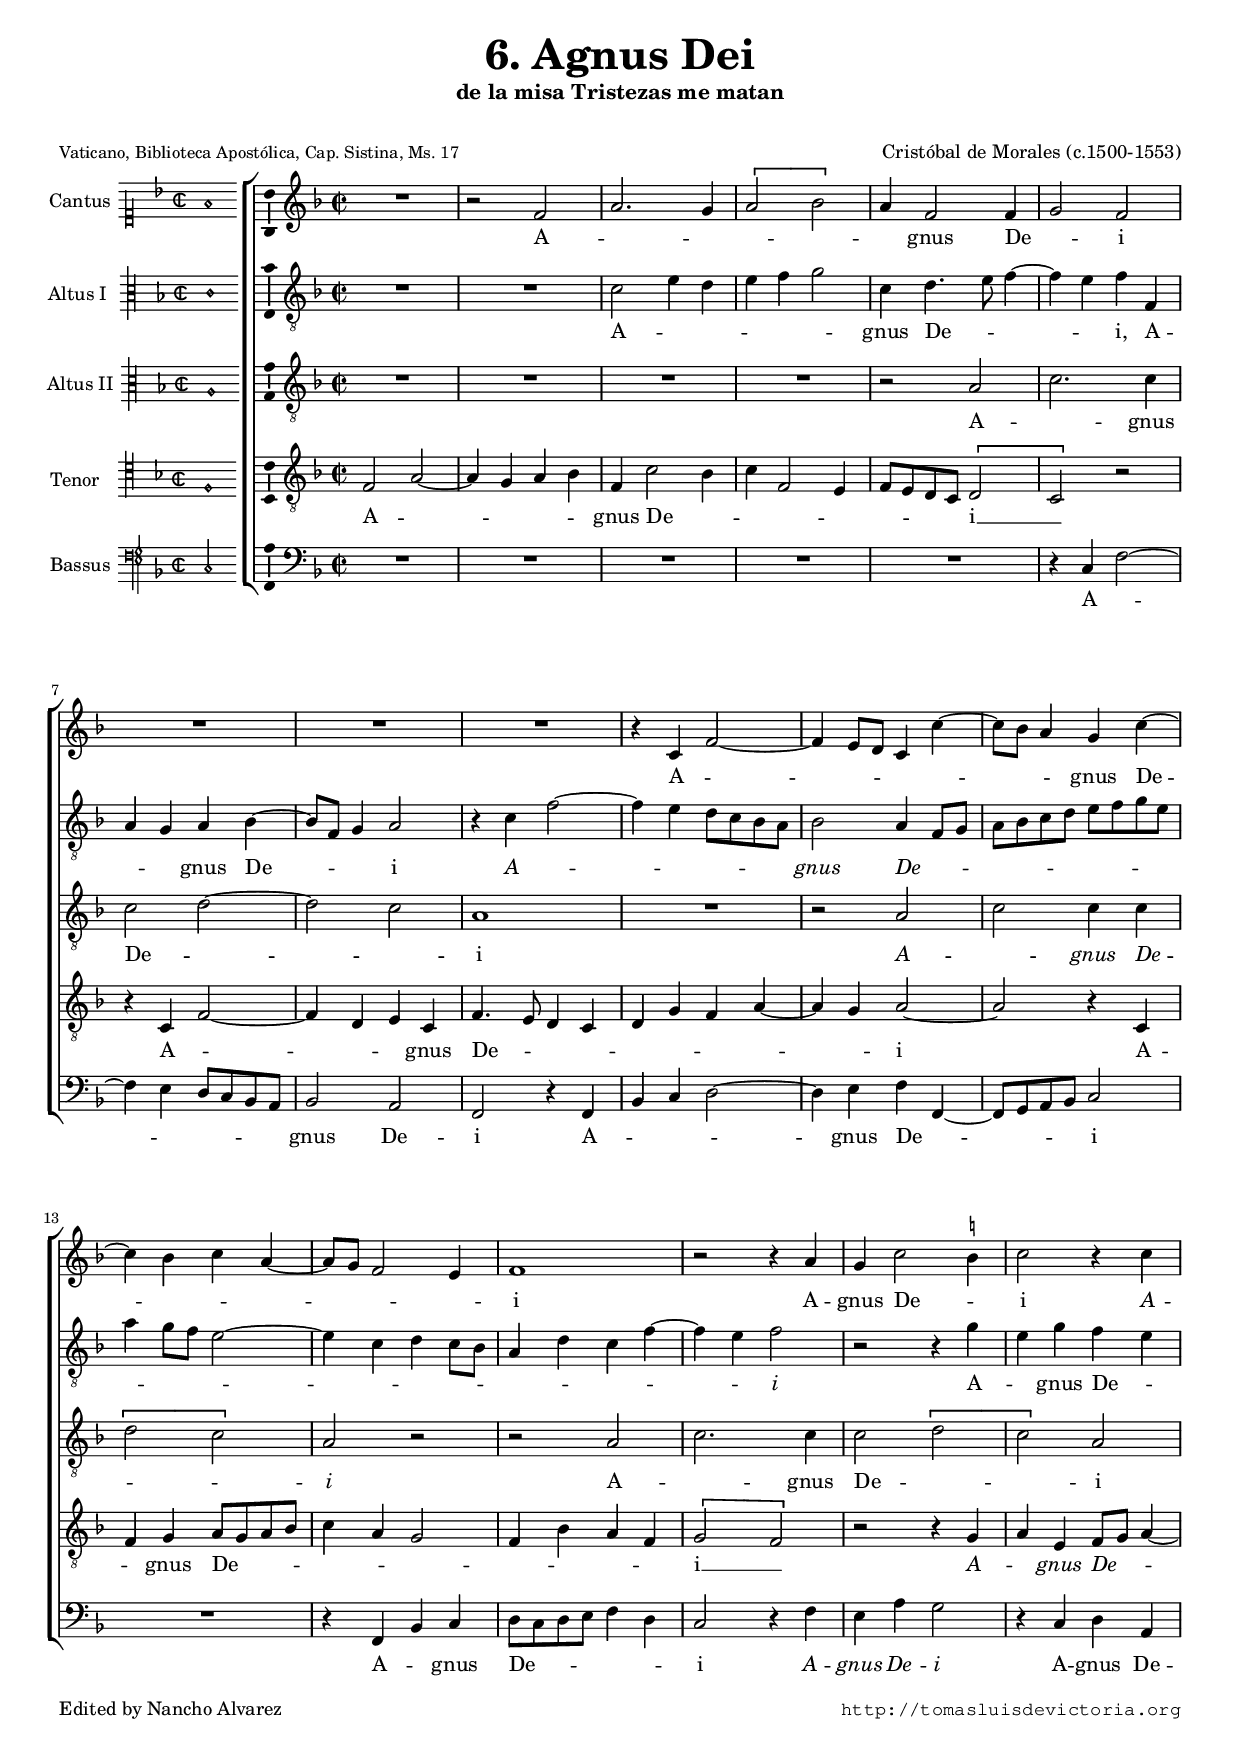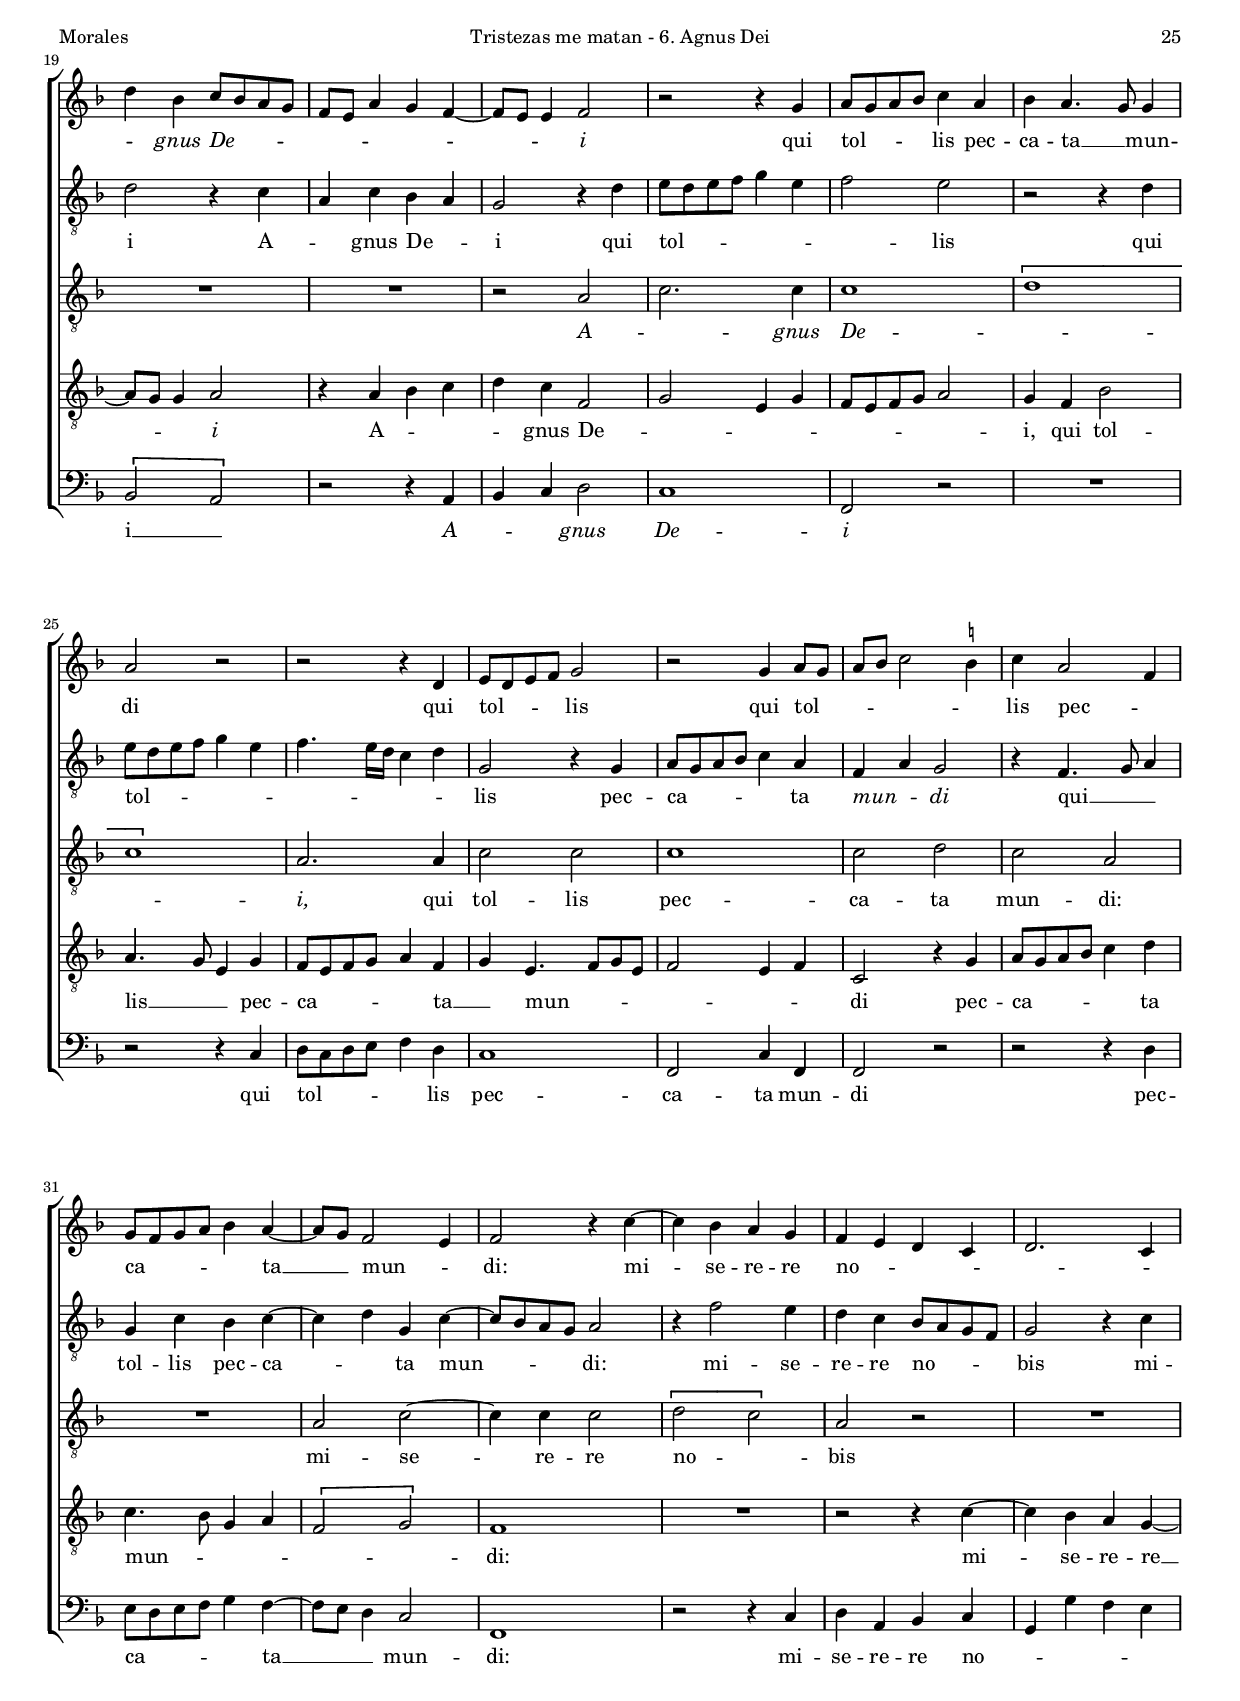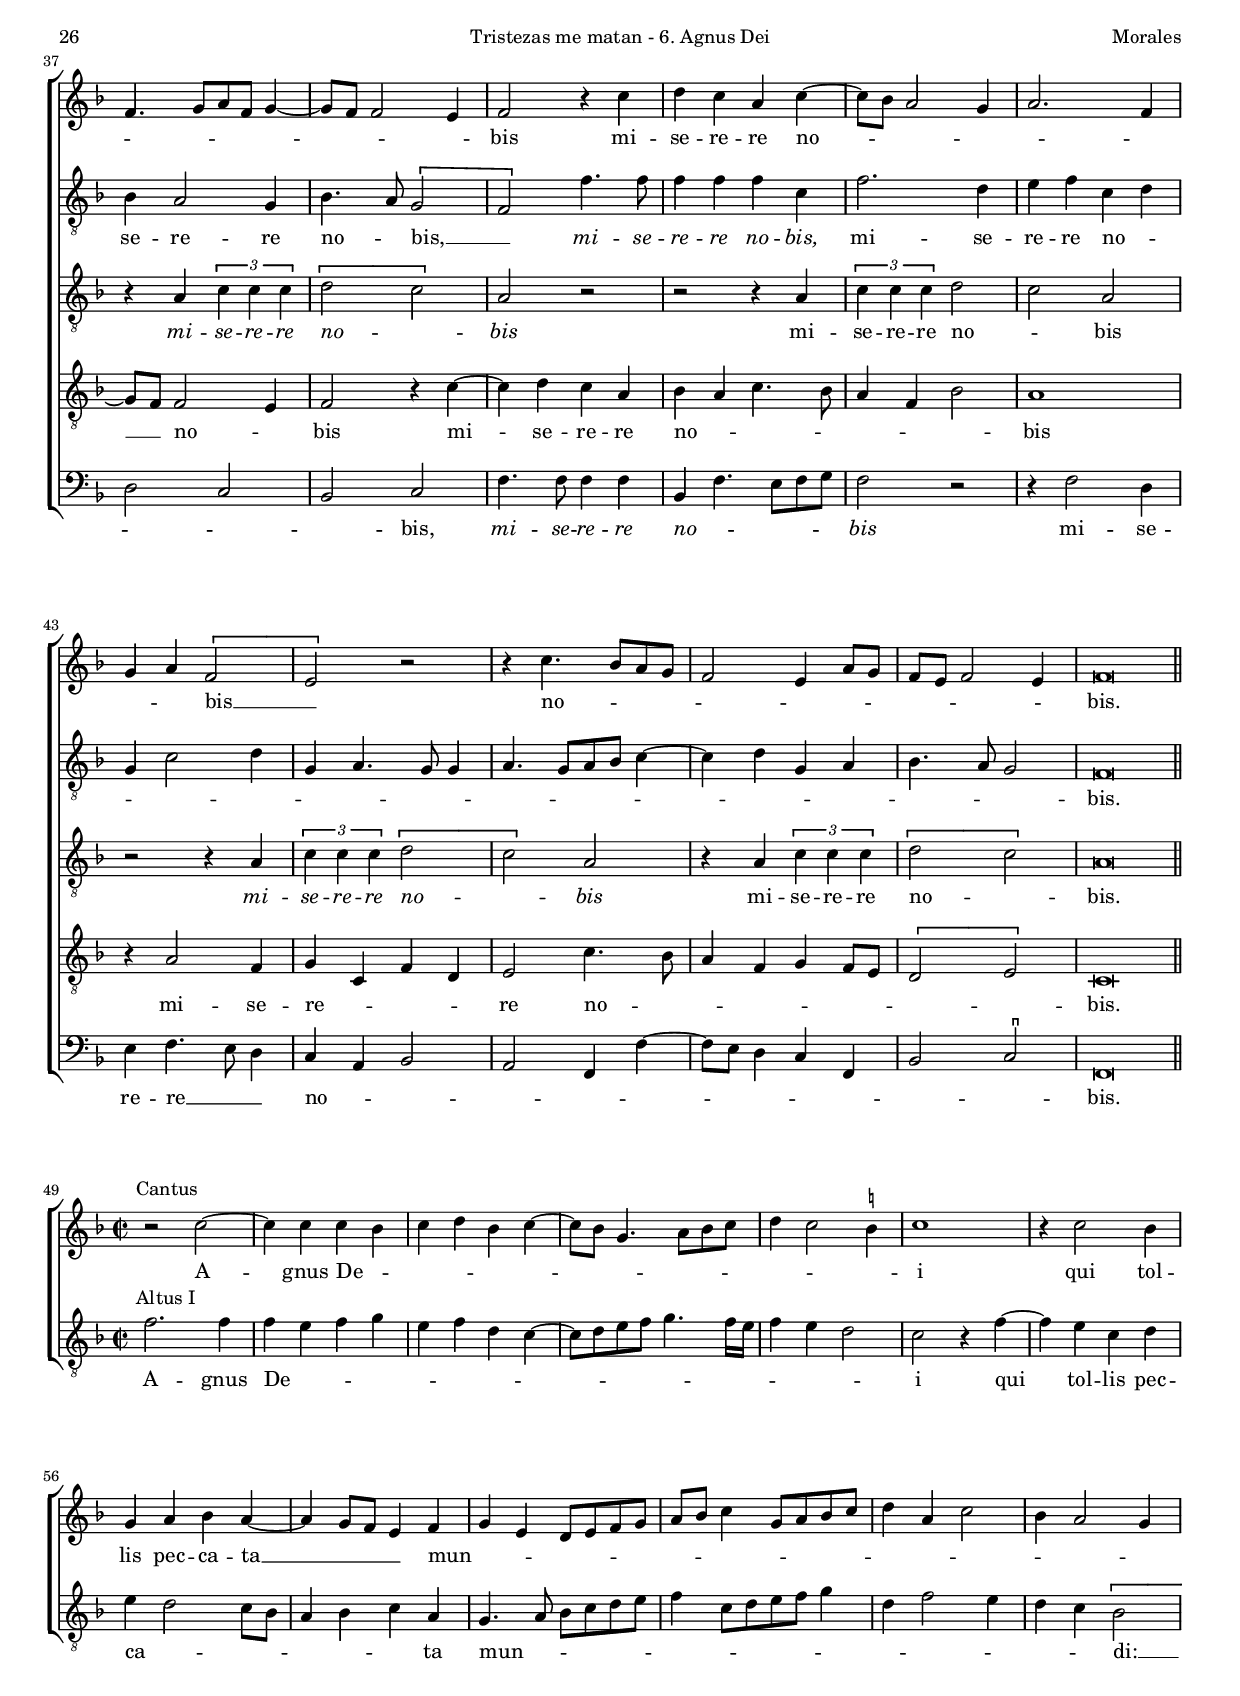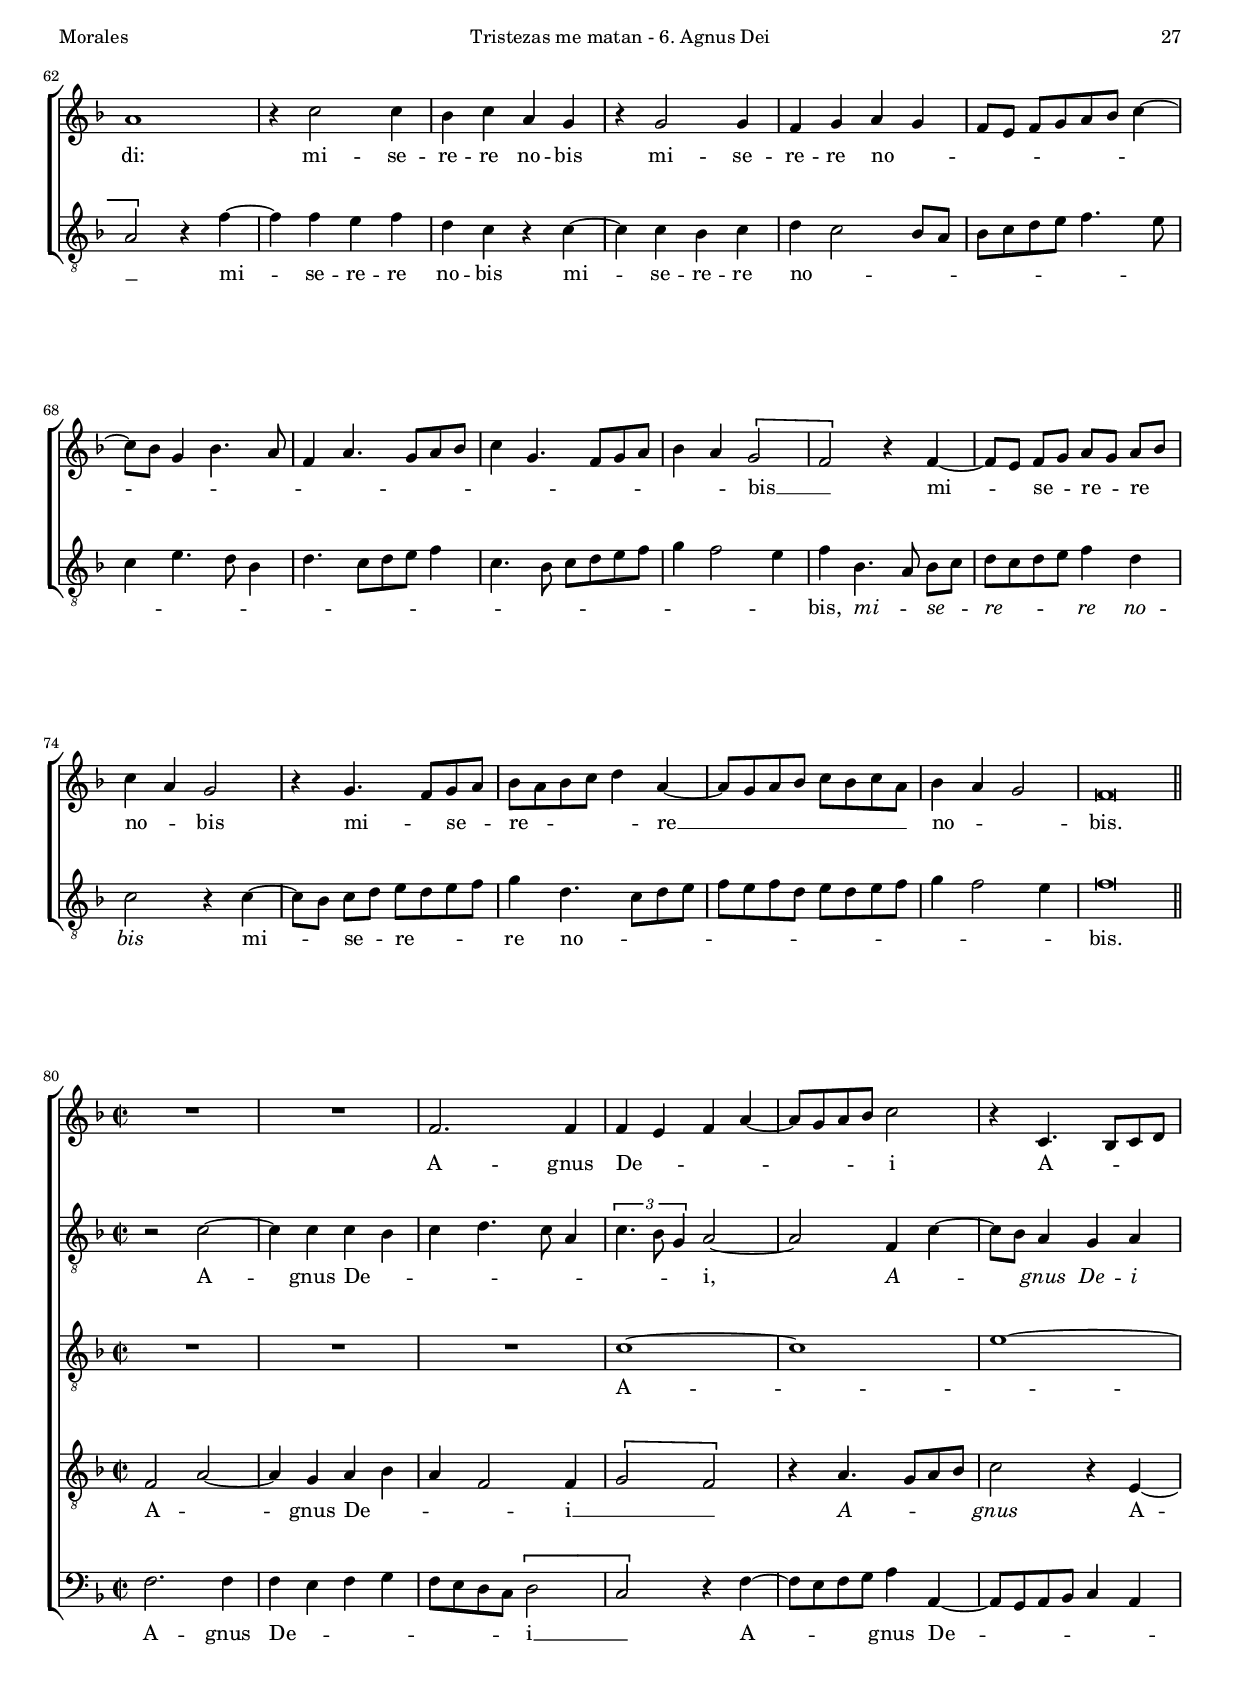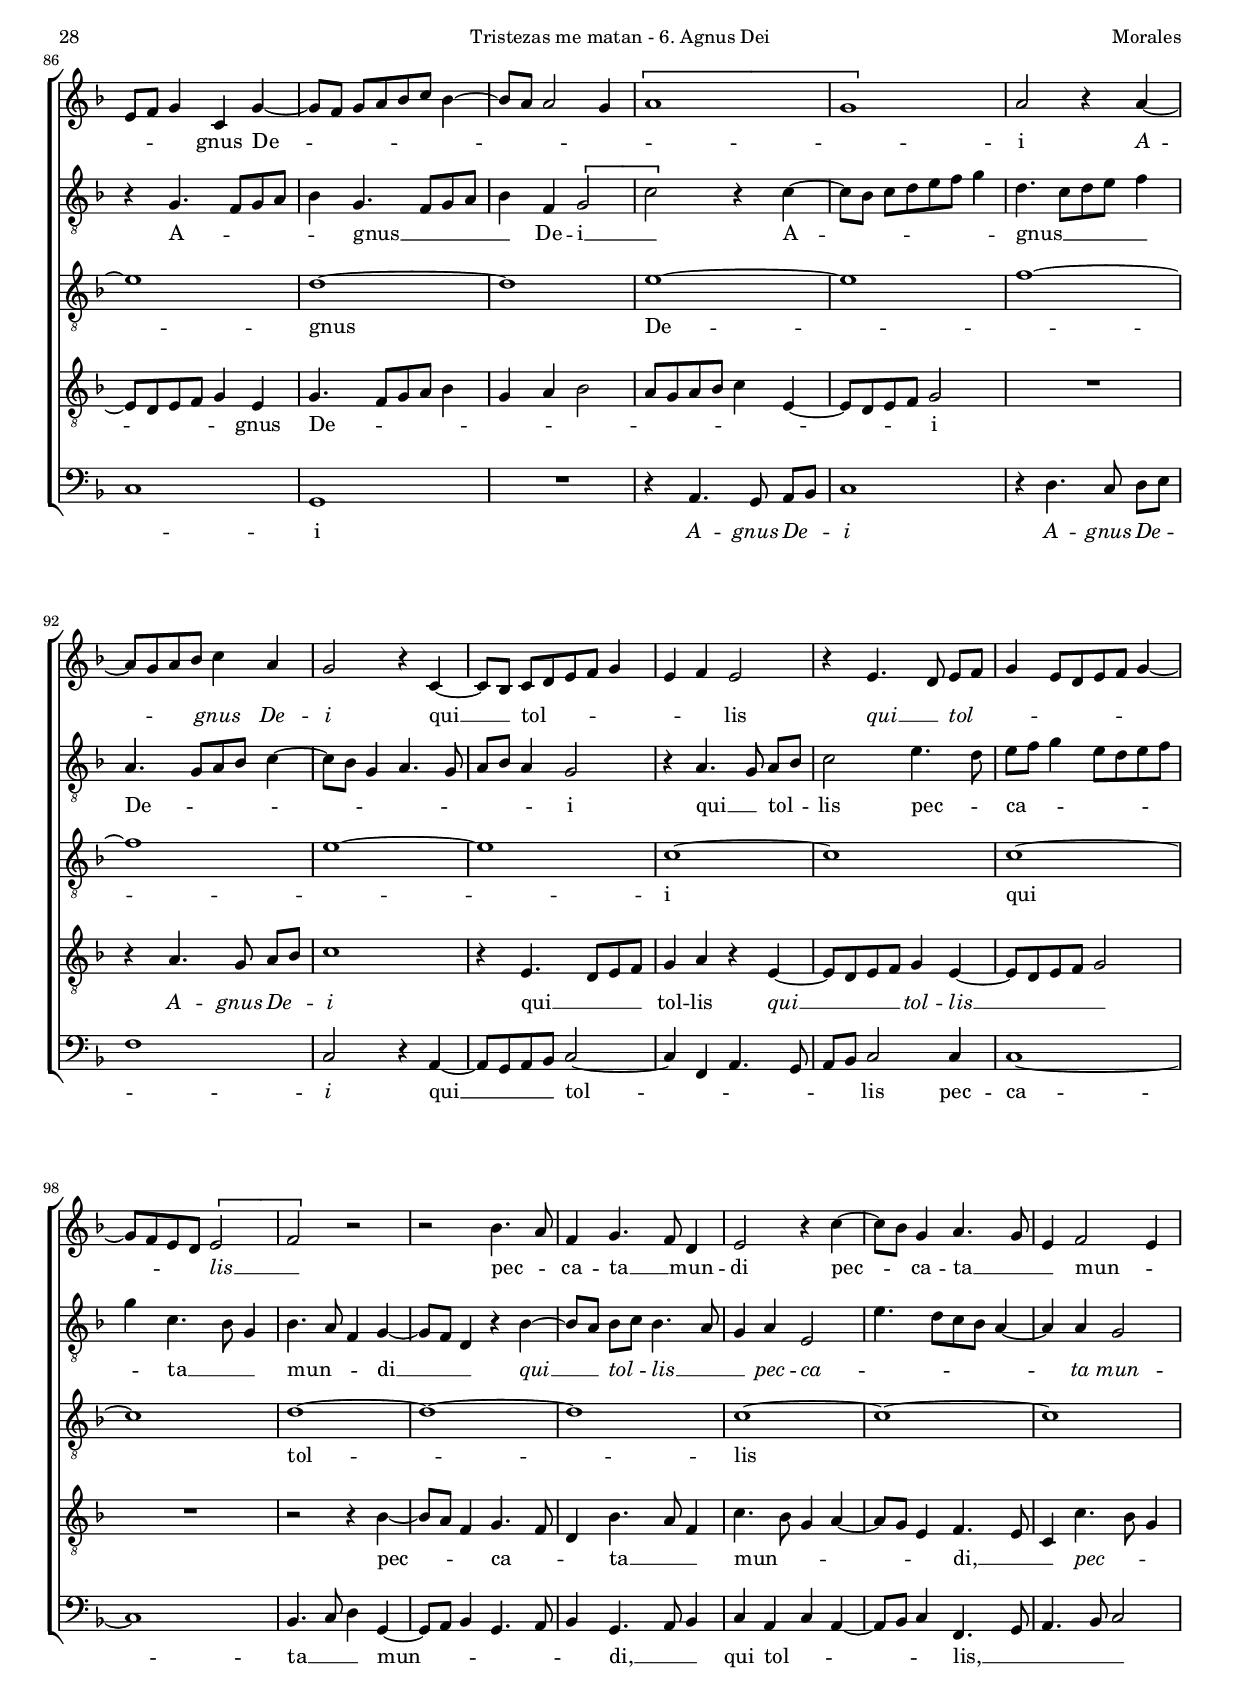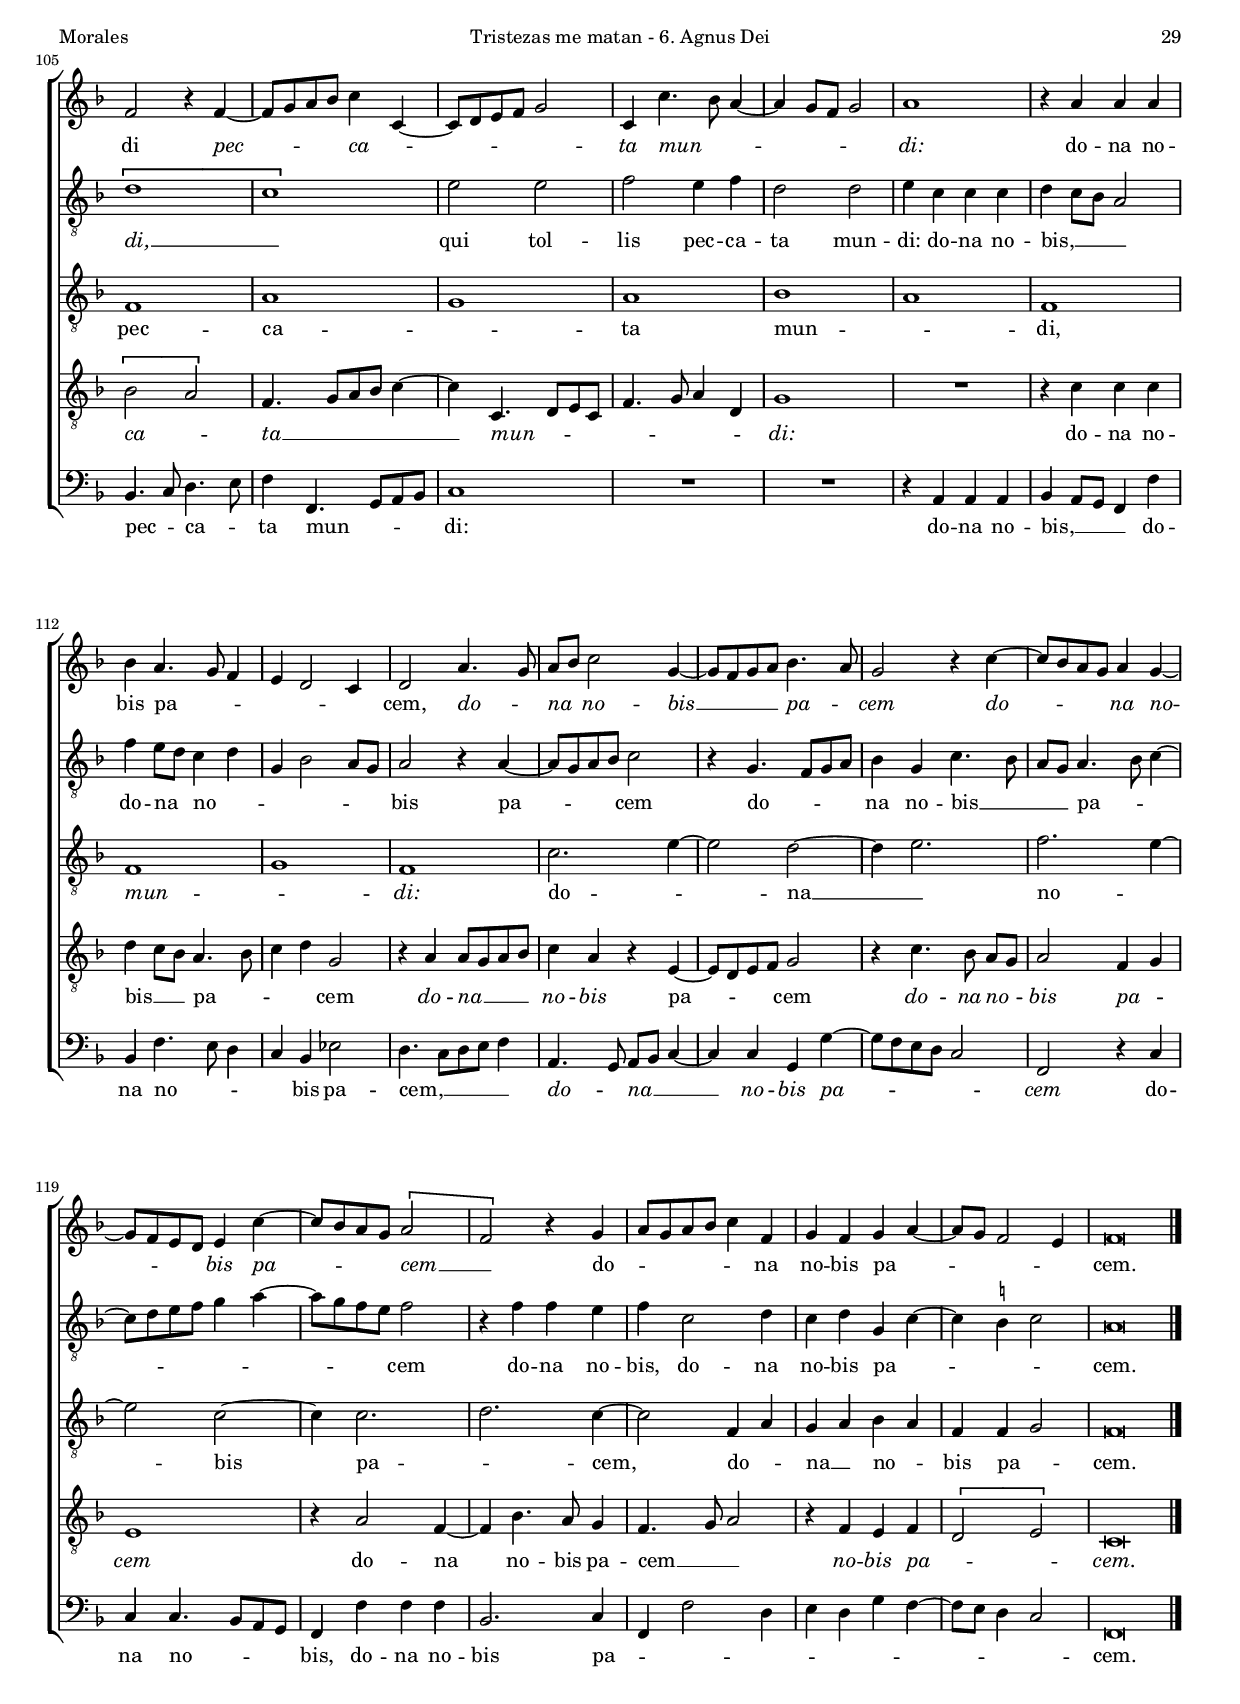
\version "2.18.0"

#(set-default-paper-size "a4")
#(set-global-staff-size 16.35)
#(ly:set-option 'point-and-click #f)
%mobile -s14.5 -i3.0

italicas=\override LyricText.font-shape = #'italic
rectas=\override LyricText.font-shape = #'upright
ss=\once \set suggestAccidentals = ##t
incipitwidth = 20

htitle="Tristezas me matan - 6. Agnus Dei"
hcomposer="Morales"

\header {
	title=\markup{\fontsize #3 "6. Agnus Dei"}
	subtitle="de la misa Tristezas me matan"
	subsubtitle=\markup{\column{" "}}
	composer="Cristóbal de Morales (c.1500-1553)"
        pdfauthor=\composer
	%opus="(-)"
	poet=\markup{\smaller "Vaticano, Biblioteca Apostólica, Cap. Sistina, Ms. 17"} 
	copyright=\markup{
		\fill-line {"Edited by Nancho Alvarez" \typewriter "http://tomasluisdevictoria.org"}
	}
%	tagline=""
}

global={\key f \major \time 2/2 \skip 1*48 \bar "||" \break
	\override Score.TimeSignature.break-visibility = #'#(#f #t #t)
			\time 2/2 \skip 1*31 \bar "||" \break
			\time 2/2 \skip 1*46 \bar "|."
}


cantus=\relative c'{
	R1
	r2 f
	a2. g4
	\[a2 bes\]
	a4 f2 f4
	g2 f
	R1*3
	r4 c f2 ~
	f4 e8 d c4 c' ~
	c8 bes a4 g c ~
	c bes c a ~
	a8 g f2 e4
	f1
	r2 r4 a
	g c2 \ss b4
	c2 r4 c
	d4 bes c8 bes a g
	f e a4 g f ~
	f8 e e4 f2
	r2 r4 g
	a8 g a bes c4 a
	bes4 a4. g8 g4
	a2 r
	r r4 d,
	e8 d e f g2
	r2 g4 a8 g
	a bes c2 \ss b4
	c4 a2 f4
	g8 f g a bes4 a ~
	a8 g f2 e4
	f2 r4 c' ~
	c4 bes a g f e d c
	d2. c4
	f4. g8[ a f] g4 ~
	g8 f f2 e4
	f2 r4 c'
	d c a c ~
	c8 bes a2 g4
	a2. f4
	g a \[f2
	e\] r
	r4 c'4. bes8 a g
	f2 e4 a8 g
	f e f2 e4
	f\breve*1/2
	\once \override Score.TextScript.padding = #2
	\once \override Score.TextScript.X-offset = #-1
	s4*0^\markup{"Cantus"}
	r2 c' ~
	c4 c c bes
	c d bes c ~
	c8 bes g4. a8 bes c
	d4 c2 \ss b4
	c1
	r4 c2 bes4
	g a bes a ~
	a g8 f e4 f
	g e d8 e f g
	a bes c4 g8 a bes c
	d4 a c2
	bes4 a2 g4
	a1
	r4 c2 c4
	bes c a g % CSIC sugiere b
	r4 g2 g4
	f g a g
	f8[ e] f[ g a bes] c4 ~
	c8 bes g4 bes4. a8
	f4 a4. g8 a bes
	c4 g4. f8 g a
	bes4 a \[g2
	f\] r4 f ~
	f8[ e] f[ g] a[ g] a[ bes]
	c4 a g2
	r4 g4. f8 g a
	bes a bes c d4 a ~
	a8 g a bes c bes c a
	bes4 a g2
	f\breve*1/2
	R1*2
	f2. f4
	f e f a ~
	a8 g a bes c2
	r4 c,4. bes8 c d
	e f g4 c, g' ~
	g8[ f] g[ a bes c] bes4 ~
	bes8 a a2 g4
	\[a1 g\]
	a2 r4 a ~
	a8 g a bes c4 a
	g2 r4 c, ~
	c8[ bes] c[ d e f] g4
	e4 f e2
	r4 e4. d8 e[ f] 
	g4 e8[ d e f] g4 ~
	g8 f e d\[e2
	f\] r
	r2 bes4. a8
	f4 g4. f8 d4
	e2 r4 c' ~
	c8 bes g4 a4. g8
	e4 f2 e4
	f2 r4 f ~
	f8 g a bes c4 c, ~
	c8 d e f g2
	c,4 c'4. bes8 a4 ~
	a g8 f g2
	a1
	r4 a a a
	bes a4. g8 f4
	e4 d2 c4
	d2 a'4. g8
	a bes c2 g4 ~
	g8 f g a bes4. a8
	g2 r4 c ~
	c8 bes a g a4 g ~
	g8 f e d e4 c' ~
	c8 bes a g \[a2
	f\] r4 g
	a8 g a bes c4 f,
	g f g a ~
	a8 g f2 e4
	f\breve*1/2
}

altus=\relative c'{
	\tupletUp 
	R1*2
	c2 e4 d
	e f g2
	c,4 d4. e8 f4 ~
	f e f f,
	a g a bes ~
	bes8 f g4 a2
	r4 c f2 ~
	f4 e d8 c bes a
	bes2 a4 f8 g 
	a bes c d e f g e
	a4 g8 f e2 ~
	e4 c d c8 bes
	a4 d c f ~
	f e f2
	r2 r4 g
	e g f e
	d2 r4 c
	a c bes a
	g2 r4 d'
	e8 d e f g4 e
	f2 e
	r2 r4 d
	e8 d e f g4 e
	f4. e16 d c4 d
	g,2 r4 g
	a8 g a bes c4 a
	f4 a g2
	r4 f4. g8 a4
	g c bes c ~
	c d g, c ~
	c8 bes a g a2
	r4 f'2 e4
	d c bes8 a g f
	g2 r4 c
	bes a2 g4
	bes4. a8 \[g2
	f2\] f'4. f8
	f4 f f c
	f2. d4
	e f c d
	g, c2 d4
	g,4 a4. g8 g4
	a4. g8[ a bes] c4 ~
	c d g, a 
	bes4. a8 g2
	f\breve*1/2
	s4*0^\markup{"Altus I"}
	f'2. f4
	f e f g
	e f d c ~
	c8 d e f g4. f16 e
	f4 e d2
	c2 r4 f ~
	f e c d
	e d2 c8 bes
	a4 bes c a
	g4. a8 bes c d e
	f4 c8[ d e f] g4
	d f2 e4
	d c \[bes2
	a\] r4 f' ~
	f4 f e f
	d c r c ~
	c c bes c
	d c2 bes8 a
	bes c d e f4. e8
	c4 e4. d8 bes4
	d4. c8[ d e] f4
	c4. bes8 c d e f
	g4 f2 e4
	f bes,4. a8 bes[ c] 
	d c d e f4 d
	c2 r4 c ~
	c8[ bes] c[ d] e[ d e f]
	g4 d4. c8 d e
	f e f d e d e f
	g4 f2 e4
	f\breve*1/2
	r2 c2 ~
	c4 c c bes
	c d4. c8 a4
	\tuplet 3/2{c4. bes8 g4} a2 ~
	a f4 c' ~
	c8 bes a4 g a
	r4 g4. f8 g a
	bes4 g4. f8 g a
	bes4 f \[g2
	c\] r4 c ~
	c8[ bes] c[ d e f] g4
	d4. c8[ d e] f4
	a,4. g8[ a bes] c4 ~
	c8 bes g4 a4. g8
	a bes a4 g2
	r4 a4. g8 a[ bes]
	c2 e4. d8
	e f g4 e8 d e f
	g4 c,4. bes8 g4
	bes4. a8 f4 g ~
	g8 f d4 r bes' ~
	bes8[ a] bes[ c] bes4. a8
	g4 a e2
	e'4. d8[ c bes] a4 ~
	a a g2
	\[d'1
	c\]
	e2 e
	f e4 f
	d2 d
	e4 c c c
	d c8 bes a2
	f'4 e8 d c4 d
	g,4 bes2 a8 g
	a2 r4 a ~
	a8 g a bes c2
	r4 g4. f8 g a
	bes4 g c4. bes8
	a g a4. bes8 c4 ~
	c8 d e f g4 a ~
	a8 g f e f2
	r4 f f e
	f c2 d4
	c d g, c ~
	c \ss b c2
	a\breve*1/2
}

altusdos=\relative c'{
	\tupletUp
	R1*4
	r2 a
	c2. c4
	c2 d ~
	d c 
	a1
	R1
	r2 a
	c c4 c
	\[d2 c\]
	a2 r
	r a 
	c2. c4
	c2 \[d 
	c\] a
	R1*2
	r2 a
	c2. c4
	c1
	\[d1
	c\]
	a2. a4
	c2 c
	c1
	c2 d 
	c a
	R1
	a2 c ~
	c4 c c2
	\[d2 c\]
	a2 r
	R1
	r4 a \tuplet 3/2{c4 c c}
	\[d2 c\]
	a2 r
	r r4 a
	\tuplet 3/2{c4 c c} d2
	c2 a
	r2 r4 a
	\tuplet 3/2{c4 c c} \[d2
	c\] a
	r4 a \tuplet 3/2{c4 c c}
	\[d2 c\]
	a\breve*1/2
	R1*31
	R1*3
	c1 ~
	c
	e ~
	e
	d ~
	d
	e ~
	e
	f ~
	f
	e ~
	e
	c ~
	c
	c ~
	c
	d ~
	d ~
	d
	c ~
	c ~
	c
	f,
	a
	g
	a
	bes
	a
	f
	f
	g
	f
	c'2. e4 ~
	e2 d ~
	d4 e2.
	f2. e4 ~
	e2 c ~
	c4 c2.
	d2. c4 ~
	c2 f,4 a
	g a bes a
	f f g2
	f\breve*1/2
}

tenor=\relative c{
	f2 a ~
	a4 g a bes
	f c'2 bes4
	c f,2 e4
	f8 e d c \[d2
	c\] r
	r4 c f2 ~
	f4 d e c
	f4. e8 d4 c
	d4 g f a ~
	a g a2 ~
	a r4 c,
	f g a8 g a bes
	c4 a g2
	f4 bes a f
	\[g2 f\]
	r2 r4 g
	a e f8 g a4~
	a8 g g4 a2
	r4 a bes c
	d c f,2
	g2 e4 g
	f8 e f g a2
	g4 f bes2
	a4. g8 e4 g
	f8 e f g a4 f
	g e4. f8 g e
	f2 e4 f
	c2 r4 g'
	a8 g a bes c4 d
	c4. bes8 g4 a
	\[f2 g\]
	f1
	R1
	r2 r4 c' ~
	c4 bes a g ~
	g8 f f2 e4
	f2 r4 c' ~
	c4 d c a
	bes a c4. bes8
	a4 f bes2
	a1
	r4 a2 f4
	g4 c, f d
	e2 c'4. bes8
	a4 f g f8 e
	\[d2 e\]
	c\breve*1/2
	R1*31
	f2 a ~
	a4 g a bes
	a f2 f4
	\[g2 f\]
	r4 a4. g8 a bes
	c2 r4 e, ~
	e8 d e f g4 e
	g4. f8[ g a] bes4
	g4 a bes2
	a8 g a bes c4 e, ~
	e8 d e f g2
	R1
	r4 a4. g8 a[ bes]
	c1
	r4 e,4. d8 e f
	g4 a r e ~
	e8 d e f g4 e ~
	e8 d e f g2
	R1
	r2 r4 bes ~
	bes8 a f4 g4. f8
	d4 bes'4. a8 f4
	c'4. bes8g4 a ~
	a8 g e4 f4. e8
	c4 c'4. bes8 g4
	\[bes2 a\]
	f4. g8[ a bes] c4 ~
	c c,4. d8 e c
	f4. g8 a4 d,
	g1
	R1
	r4 c c c
	d c8 bes a4. bes8
	c4 d g,2
	r4 a a8 g a bes
	c4 a r e ~
	e8 d e f g2
	r4 c4. bes8 a[ g]
	a2 f4 g
	e1
	r4 a2 f4 ~
	f bes4. a8 g4
	f4. g8 a2
	r4 f e f
	\[d2 e\]
	c\breve*1/2
}

bassus=\relative c{
	R1*5
	r4 c f2 ~
	f4 e d8 c bes a
	bes2 a
	f r4 f
	bes4 c d2 ~
	d4 e f f, ~
	f8 g a bes c2
	R1
	r4 f, bes c
	d8 c d e f4 d
	c2 r4 f
	e a g2
	r4 c, d a
	\[bes2 a\]
	r2 r4 a
	bes c d2
	c1
	f,2 r
	R1
	r2 r4 c'
	d8 c d e f4 d
	c1
	f,2 c'4 f,
	f2 r
	r r4 d'
	e8 d e f g4 f ~
	f8 e d4 c2
	f,1
	r2 r4 c'
	d a bes c
	g g'f e 
	d2 c
	bes c
	f4. f8 f4 f
	bes, f'4. e8 f g
	f2 r
	r4 f2 d4
	e f4. e8 d4
	c4 a bes2
	a f4 f' ~
	f8 e d4 c f,
	bes2\[ c\]
	f,\breve*1/2
	R1*31
	f'2. f4
	f e f g
	f8 e d c \[d2
	c\] r4 f ~
	f8 e f g a4 a, ~
	a8 g a bes c4 a
	c1
	g
	R1
	r4 a4. g8 a[ bes]
	c1
	r4 d4. c8 d[ e]
	f1
	c2 r4 a ~
	a8 g a bes c2 ~
	c4 f, a4. g8
	a bes c2 c4
	c1 ~
	c
	bes4. c8 d4 g, ~
	g8 a bes4 g4. a8
	bes4 g4. a8 bes4
	c a c a ~
	a8 bes c4 f,4. g8
	a4. bes8 c2
	bes4. c8 d4. e8
	f4 f,4. g8 a bes
	c1
	R1*2
	r4 a a a
	bes a8 g f4 f'
	bes, f'4. e8 d4
	c4 bes ees2
	d4. c8[ d e] f4
	a,4. g8 a bes c4 ~
	c c g g' ~
	g8 f e d c2
	f,2 r4 c'
	c c4. bes8 a g
	f4 f' f f
	bes,2. c4
	f, f'2 d4
	e d g f ~
	f8 e d4 c2
	f,\breve*1/2
}

textocantus=\lyricmode{
A -- _ _ _ _ _ gnus De -- _ i
A -- _ _ _ _ _ _ _ gnus De -- _ _ _ _ _ _ i
A -- gnus De -- _ i
\italicas 
A -- _ gnus De -- _ _ _ _ _ _ _ _ _ _ i
\rectas 
qui tol -- _ _ _ lis pec -- ca -- ta __ _ mun -- di
qui tol -- _ _ _ lis
qui tol -- _ _ _ _ _ lis
pec -- _ ca -- _ _ _ _ ta __ _ mun -- _ di:
mi -- se -- re -- re no -- _ _ _ _ _ _ _ _ _ _ _ _ _ bis
mi -- se -- re -- re no -- _ _ _ _ _ _ _ bis __ _ 
no -- _ _ _ _ _ _ _ _ _ _ _ bis.
A -- gnus De -- _ _ _ _ _ _ _ _ _ _ _ _ _ i
qui tol -- lis pec -- ca -- ta __ _ _ _ mun -- _ _ _ _ _ _ _ _ _ _ _ _ _ _ _ _ _ _ _ di:
mi -- se -- re -- re no -- bis
mi -- se -- re -- re no -- _ _ _ _ _ _ _ _ _ _ _ _ _ _ _ _ _ _ _ _ _ _ _ _ bis __ _ 
mi -- _ se -- _ re -- _ re _ no -- _ bis
mi -- _ se -- _ re -- _ _ _ _ re __ _ _ _ _ _ _ _ no -- _ _ bis.
A -- gnus De -- _ _ _ _ _ _ i
A -- _ _ _ _ _ _ gnus De -- _ _ _ _ _ _ _ _ _ _ _ i
\italicas 
A -- _ _ _ gnus De -- i
\rectas 
qui __ _ tol -- _ _ _ _ _ _ lis
\italicas 
qui __ _ tol -- _ _ _ _ _ _ _ _ _ _ lis __ _ 
\rectas 
pec -- _ ca -- ta __ _ mun -- di
pec -- _ ca -- ta __ _ _ mun -- _ di
\italicas pec -- _ _ _ ca -- _ _ _ _ _ ta
mun -- _ _ _ _ _ di:
\rectas 
do -- na no -- bis pa -- _ _ _ _ _ cem,
\italicas 
do -- _ na _ no -- bis __ _ _ _ pa -- _ cem
do -- _ _ _ na no -- _ _ _ bis pa -- _ _ _ cem __ _
\rectas 
do -- _ _ _ _ _ na no -- bis pa -- _ _ _ _ cem.
}

textoaltus=\lyricmode{
A -- _ _ _ _ _ gnus De -- _ _ _ i,
A -- _ _ gnus De -- _ _ i
\italicas 
A -- _ _ _ _ _ _ gnus De -- _ _ _ _ _ _ _ _ _ _ _ _ _ _ _ _ _ _ _ _ _ _ _ i
\rectas 
A -- _ gnus De -- _ i
A -- _ gnus De -- _ i
qui tol -- _ _ _ _ _ _ lis
qui tol -- _ _ _ _ _ _ _ _ _ _ lis
pec -- ca -- _ _ _ _ ta \italicas mun -- _ di
\rectas 
qui __ _ _ tol -- lis pec -- ca -- _ ta mun -- _ _ _ di:
mi -- se -- re -- re no -- _ _ _ bis
mi -- se -- re -- re no -- _ bis, __ _ 
\italicas 
mi -- se -- re -- re no -- bis,
\rectas 
mi -- se -- re -- re no -- _ _ _ _ _ _ _ _ _ _ _ _ _ _ _ _ _ _ _ bis.
A -- gnus De -- _ _ _ _ _ _ _ _ _ _ _ _ _ _ _ _ i
qui tol -- lis pec -- ca -- _ _ _ _ _ _ ta mun -- _ _ _ _ _ _ _ _ _ _ _ _ _ _ _ _ di: __ _ 
mi -- se -- re -- re no -- bis
mi -- se -- re -- re no -- _ _ _ _ _ _ _ _ _ _ _ _ _ _ _ _ _ _ _ _ _ _ _ _ _ _ _ bis,
\italicas 
mi -- _ se -- _ re -- _ _ _ re no -- bis
\rectas 
mi -- _ se -- _ re -- _ _ _ re no -- _ _ _ _ _ _ _ _ _ _ _ _ _ _ bis.
A -- gnus De -- _ _ _ _ _ _ _ _ i,
\italicas 
A -- _ _ gnus De -- i
\rectas 
A -- _ _ _ _ gnus __ _ _ _ _ De -- i __ _ 
A -- _ _ _ _ _ _ gnus __ _ _ _ _ De -- _ _ _ _ _ _ _ _ _ _ _ i
qui __ _ tol -- _ lis pec -- _ ca -- _ _ _ _ _ _ _ ta __ _ _ mun -- _ _ di __ _ _ 
\italicas qui __ _ tol -- _ lis __ _ _ pec -- ca -- _ _ _ _ _ ta mun -- di, __ _ 
\rectas 
qui tol -- lis pec -- ca -- ta mun -- di:
do -- na no -- bis, __ _ _ _ 
do -- na _ no -- _ _ _ _ _ bis pa -- _ _ _ cem
do -- _ _ _ na no -- bis __ _ _ _ pa -- _ _ _ _ _ _ _ _ _ _ cem
do -- na no -- bis,
do -- na no -- bis pa -- _ _ _ cem.
}

textoaltusdos=\lyricmode{
A -- _ gnus De -- _ _ i
\italicas 
A -- _ gnus De -- _ _ i
\rectas
A -- _ gnus De -- _ _ i
\italicas 
A -- _ gnus De -- _ _ i,
\rectas 
qui tol -- lis pec -- ca -- ta mun -- di:
mi -- se -- re -- re no -- _ bis
\italicas 
mi -- se -- re -- re no -- _ bis
\rectas 
mi -- se -- re -- re no -- _ bis
\italicas 
mi -- se -- re -- re no -- _ bis
\rectas 
mi -- se -- re -- re no -- _ bis.
A -- _ gnus De -- _ _ i
qui tol -- lis pec -- ca -- _ ta mun -- _ di,
\italicas 
mun -- _ di:
\rectas
do -- _ na __ _ no -- _ bis pa -- _ cem,
do -- _ na __ _ no -- _ bis pa -- _ cem.
}

textotenor=\lyricmode{
A -- _ _ _ _ gnus De -- _ _ _ _ _ _ _ _ i __ _ 
A -- _ _ _ gnus De -- _ _ _ _ _ _ _ _ i
A -- _ gnus De -- _ _ _ _ _ _ _ _ _ _ i __ _ 
\italicas 
A -- _ gnus De -- _ _ _ _ i % CSIC: A -- _ _ gnus _ De, no está claro
\rectas 
A -- _ _ _ gnus De -- _ _ _ _ _ _ _ _ i,
qui tol -- lis __ _ _ pec -- ca -- _ _ _ _ ta __ _ mun -- _ _ _ _ _ _ di
pec -- ca -- _ _ _ _ ta mun -- _ _ _ _ _ di:
mi -- se -- re -- re __ _ no -- _ bis
mi -- se -- re -- re no -- _ _ _ _ _ _ bis
mi -- se -- re -- _ _ _ re no -- _ _ _ _ _ _ _ _ bis.
A -- _ gnus De -- _ _ _ i __ _ _ 
\italicas 
A -- _ _ _ gnus
\rectas
A -- _ _ _ _ gnus De -- _ _ _ _ _ _ _ _ _ _ _ _ _ _ _ _ i
\italicas 
A -- gnus De -- _ i
\rectas 
qui __ _ _ _ tol -- lis
\italicas 
qui __ _ _ _ tol -- lis __ _ _ _ _ 
\rectas 
pec -- _ _ ca -- _ _ ta __ _ _ mun -- _ _ _ _ _ di, __ _ _ 
\italicas 
pec -- _ _ ca -- _ ta __ _ _ _ _ mun -- _ _ _ _ _ _ _ di:
\rectas 
do -- na no -- bis __ _ _ pa -- _ _ _ cem
\italicas 
do -- na __ _ _ _ no -- bis
\rectas 
pa -- _ _ _ cem
\italicas 
do -- na no -- _ bis pa -- _ cem
\rectas 
do -- na no -- bis pa -- cem __ _ _ 
\italicas 
no -- bis pa -- _ _ cem.
}

textobassus=\lyricmode{
A -- _ _ _ _ _ _ gnus De -- i
A -- _ _ _ gnus De -- _ _ _ _ i
A -- _ gnus De -- _ _ _ _ _ i
\italicas 
A -- gnus De -- i
\rectas 
A -- gnus De -- i __ _ 
\italicas A -- _ _ gnus De -- i % gnus _ ?
\rectas 
qui tol -- _ _ _ _ lis pec -- ca -- ta mun -- di
pec -- ca -- _ _ _ _ ta __ _ _ mun -- di:
mi -- se -- re -- re no -- _ _ _ _ _ _ _ bis,
\italicas
mi -- se -- re -- re no -- _ _ _ _ bis
\rectas 
mi -- se -- re -- re __ _ _ no -- _ _ _ _ _ _ _ _ _ _ _ bis.
A -- gnus De -- _ _ _ _ _ _ _ i __ _ 
A -- _ _ _ gnus De -- _ _ _ _ _ _ i
\italicas 
A -- gnus De -- _ i
A -- gnus De -- _ _ i
\rectas 
qui __ _ _ _ tol -- _ _ _ _ _ lis pec -- ca -- ta __ _ _ 
mun -- _ _ _ _ _ di, __ _ _ 
qui tol -- _ _ _ _ lis, __ _ _ _ _ 
pec -- _ ca -- _ ta mun -- _ _ _ di:
do -- na no -- bis, __ _ _ _ 
do -- na no -- _ _ _ bis pa -- cem, __ _ _ _ _ 
\italicas 
do -- _ na __ _ _ no -- bis pa -- _ _ _ _ cem
\rectas 
do -- na no -- _ _ _ bis,
do -- na no -- bis pa -- _ _ _ _ _ _ _ _ _ _ cem.
}


incipitcantus=\markup{
	\score{
		{ 
		\set Staff.instrumentName="Cantus "
		\override NoteHead.style = #'neomensural
		\override Staff.TimeSignature.style = #'neomensural
		\cadenzaOn 
		\clef "petrucci-c1"
		\key f \major
		\time 2/2
		f'1
		} 
	\layout { line-width=\incipitwidth indent = 0 }
	}
}

incipitaltus=\markup{
	\score{
		{ 
		\set Staff.instrumentName="Altus I  "
		\override NoteHead.style = #'neomensural 
		\override Staff.TimeSignature.style = #'neomensural
		\cadenzaOn 
		\clef "petrucci-c3"
		\key f \major
		\time 2/2
		c'1
		} 
	\layout { line-width=\incipitwidth indent = 0 }
	}
}

incipitaltusdos=\markup{
	\score{
		{ 
		\set Staff.instrumentName="Altus II "
		\override NoteHead.style = #'neomensural 
		\override Staff.TimeSignature.style = #'neomensural
		\cadenzaOn 
		\clef "petrucci-c3"
		\key f \major
		\time 2/2
		a1
		} 
	\layout { line-width=\incipitwidth indent = 0 }
	}
}


incipittenor=\markup{
	\score{
		{ 
		\set Staff.instrumentName="Tenor   "
		\override NoteHead.style = #'neomensural 
		\override Staff.TimeSignature.style = #'neomensural
		\cadenzaOn 
		\clef "petrucci-c4"
		\key f \major
		\time 2/2
		f1
		} 
	\layout { line-width=\incipitwidth indent=0 }
	}
}

incipitbassus=\markup{
	\score{
		{ 
		\set Staff.instrumentName="Bassus "
		\override NoteHead.style = #'neomensural
		\override Staff.TimeSignature.style = #'neomensural
		\cadenzaOn 
		\clef "petrucci-f4"
		\key f \major
		\time 2/2
		c2
		} 
	\layout { line-width=\incipitwidth indent = 0 }
	}
}


\score {\transpose c' c'{
\new ChoirStaff<<

	\new Staff <<\global
	\new Voice="v1" {
		\set Staff.instrumentName=\incipitcantus
		\clef "treble"
		\cantus }
	\new Lyrics \lyricsto "v1" {\textocantus }
	>>

	\new Staff <<\global
	\new Voice="v2" {
		\set Staff.instrumentName=\incipitaltus
		\clef "G_8"
		\altus }
	\new Lyrics \lyricsto "v2" {\textoaltus }
	>>

	\new Staff <<\global
	\new Voice="v5" {
		\set Staff.instrumentName=\incipitaltusdos
		\clef "G_8"
		\altusdos }
	\new Lyrics \lyricsto "v5" {\textoaltusdos }
	>>
	
	\new Staff <<\global
	\new Voice="v3" {
		\set Staff.instrumentName=\incipittenor
		\clef "G_8"
		\tenor }
	\new Lyrics \lyricsto "v3" {\textotenor }
	>>

	\new Staff <<\global
	\new Voice="v4" {
		\set Staff.instrumentName=\incipitbassus
		\clef "bass"
		\bassus }
	\new Lyrics \lyricsto "v4" {\textobassus }
	>>
	
>>

	} % transpose

\layout{ 
	\context {\Lyrics 
		\override VerticalAxisGroup.staff-affinity = #UP
		\override VerticalAxisGroup.nonstaff-relatedstaff-spacing =
			#'((basic-distance . 0) (minimum-distance . 0) (padding . 1))
                        %override LyricText.font-size = #1.2
		\override LyricHyphen.minimum-distance = #0.5
	}
	\context {\Score 
		\override BarNumber.padding = #2 
	}
	\context {\Voice 
		%melismaBusyProperties = #'()
		%autoBeaming = ##f
	}
	\context { \Staff \RemoveEmptyStaves }
	\context {\Staff 
		\override VerticalAxisGroup.staff-staff-spacing =
			#'((basic-distance . 11) (minimum-distance . 0) (padding . 1))
		\consists Ambitus_engraver 
		\override LigatureBracket.padding = #1
	}
}

%\midi {}

}


\paper{
	evenHeaderMarkup=\markup  \fill-line { \fromproperty #'page:page-number-string \htitle \hcomposer }
	oddHeaderMarkup= \markup  \fill-line { \on-the-fly #not-first-page \hcomposer \on-the-fly #not-first-page \htitle \on-the-fly #not-first-page \fromproperty #'page:page-number-string }
	page-count = 6
	%system-count=21
	ragged-last-bottom = ##f
	indent=3.3\cm
	system-system-spacing =
	#'((basic-distance . 20) (minimum-distance . 0) (padding . 5))
	top-system-spacing = % header
	#'((basic-distance . 8) (minimum-distance . 0) (padding . 0))
	last-bottom-spacing = % footer
	#'((basic-distance . 12) (minimum-distance . 0) (padding . 0))
	%top-markup-spacing #'basic-distance = 0
	markup-system-spacing #'basic-distance = 20


first-page-number=24
oddHeaderMarkup=\markup \fill-line {\hcomposer \htitle \fromproperty #'page:page-number-string }
evenHeaderMarkup=\markup \fill-line {\on-the-fly #not-first-page \fromproperty #'page:page-number-string \on-the-fly #not-first-page \htitle \on-the-fly #not-first-page \hcomposer }
}